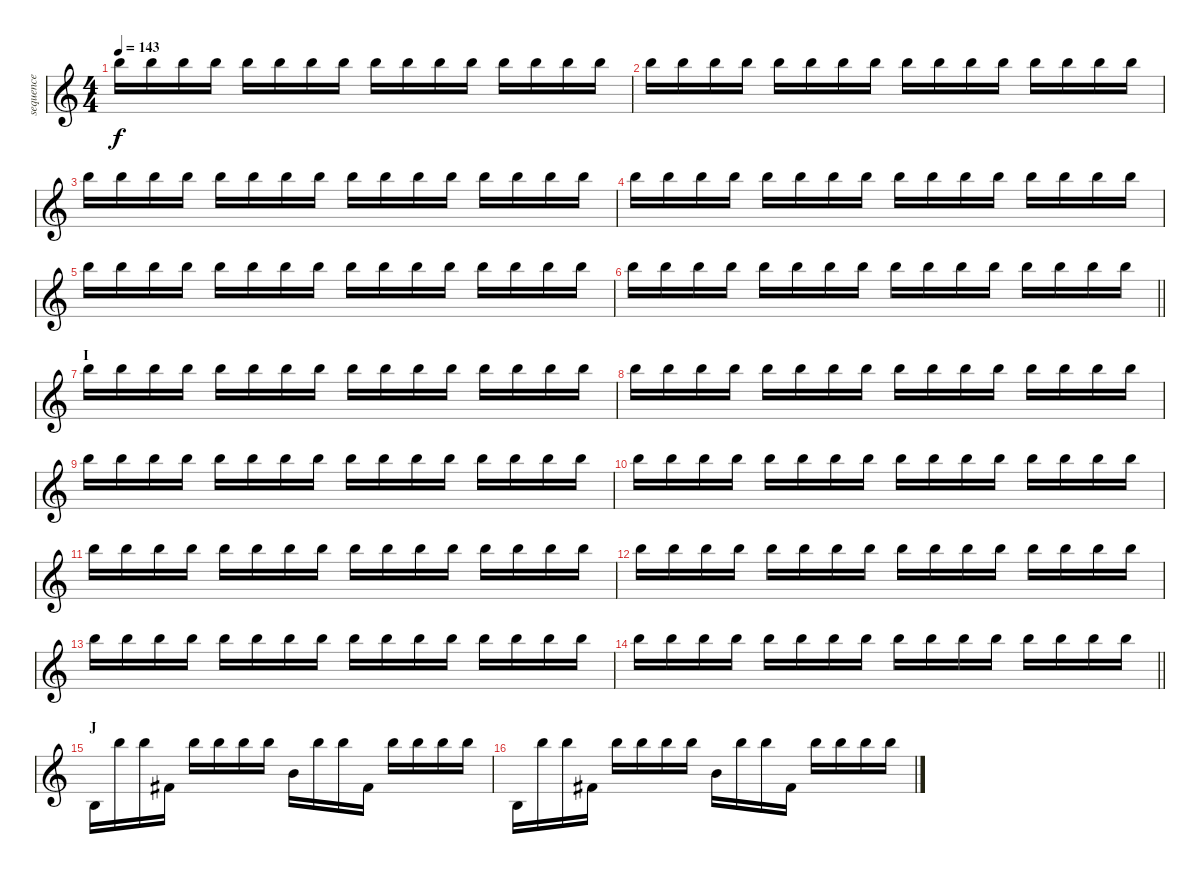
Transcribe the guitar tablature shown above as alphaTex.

\track ("sequence" "sequence") {instrument lead1square}
\staff {score}
\tuning (Eb5 Bb4 Gb4 Db4 Ab3 Eb3) {hide}
\ts (4 4)
\tempo 143
\clef g2
\ks aminor
8.1.16{dy f} 8.1.16 8.1.16 8.1.16 8.1.16 8.1.16 8.1.16 8.1.16 8.1.16 8.1.16 8.1.16 8.1.16 8.1.16 8.1.16 8.1.16 8.1.16 |
8.1.16 8.1.16 8.1.16 8.1.16 8.1.16 8.1.16 8.1.16 8.1.16 8.1.16 8.1.16 8.1.16 8.1.16 8.1.16 8.1.16 8.1.16 8.1.16 |
8.1.16 8.1.16 8.1.16 8.1.16 8.1.16 8.1.16 8.1.16 8.1.16 8.1.16 8.1.16 8.1.16 8.1.16 8.1.16 8.1.16 8.1.16 8.1.16 |
8.1.16 8.1.16 8.1.16 8.1.16 8.1.16 8.1.16 8.1.16 8.1.16 8.1.16 8.1.16 8.1.16 8.1.16 8.1.16 8.1.16 8.1.16 8.1.16 |
8.1.16 8.1.16 8.1.16 8.1.16 8.1.16 8.1.16 8.1.16 8.1.16 8.1.16 8.1.16 8.1.16 8.1.16 8.1.16 8.1.16 8.1.16 8.1.16 |
\barLineRight lightlight
8.1.16 8.1.16 8.1.16 8.1.16 8.1.16 8.1.16 8.1.16 8.1.16 8.1.16 8.1.16 8.1.16 8.1.16 8.1.16 8.1.16 8.1.16 8.1.16 |
\section ("" "I")
8.1.16 8.1.16 8.1.16 8.1.16 8.1.16 8.1.16 8.1.16 8.1.16 8.1.16 8.1.16 8.1.16 8.1.16 8.1.16 8.1.16 8.1.16 8.1.16 |
8.1.16 8.1.16 8.1.16 8.1.16 8.1.16 8.1.16 8.1.16 8.1.16 8.1.16 8.1.16 8.1.16 8.1.16 8.1.16 8.1.16 8.1.16 8.1.16 |
8.1.16 8.1.16 8.1.16 8.1.16 8.1.16 8.1.16 8.1.16 8.1.16 8.1.16 8.1.16 8.1.16 8.1.16 8.1.16 8.1.16 8.1.16 8.1.16 |
8.1.16 8.1.16 8.1.16 8.1.16 8.1.16 8.1.16 8.1.16 8.1.16 8.1.16 8.1.16 8.1.16 8.1.16 8.1.16 8.1.16 8.1.16 8.1.16 |
8.1.16 8.1.16 8.1.16 8.1.16 8.1.16 8.1.16 8.1.16 8.1.16 8.1.16 8.1.16 8.1.16 8.1.16 8.1.16 8.1.16 8.1.16 8.1.16 |
8.1.16 8.1.16 8.1.16 8.1.16 8.1.16 8.1.16 8.1.16 8.1.16 8.1.16 8.1.16 8.1.16 8.1.16 8.1.16 8.1.16 8.1.16 8.1.16 |
8.1.16 8.1.16 8.1.16 8.1.16 8.1.16 8.1.16 8.1.16 8.1.16 8.1.16 8.1.16 8.1.16 8.1.16 8.1.16 8.1.16 8.1.16 8.1.16 |
\barLineRight lightlight
8.1.16 8.1.16 8.1.16 8.1.16 8.1.16 8.1.16 8.1.16 8.1.16 8.1.16 8.1.16 8.1.16 8.1.16 8.1.16 8.1.16 8.1.16 8.1.16 |
\section ("" "J")
3.5.16 8.1.16 8.1.16 0.3.16 8.1.16 8.1.16 8.1.16 8.1.16 1.2.16 8.1.16 8.1.16 0.3.16 8.1.16 8.1.16 8.1.16 8.1.16 |
3.5.16 8.1.16 8.1.16 0.3.16 8.1.16 8.1.16 8.1.16 8.1.16 1.2.16 8.1.16 8.1.16 0.3.16 8.1.16 8.1.16 8.1.16 8.1.16
